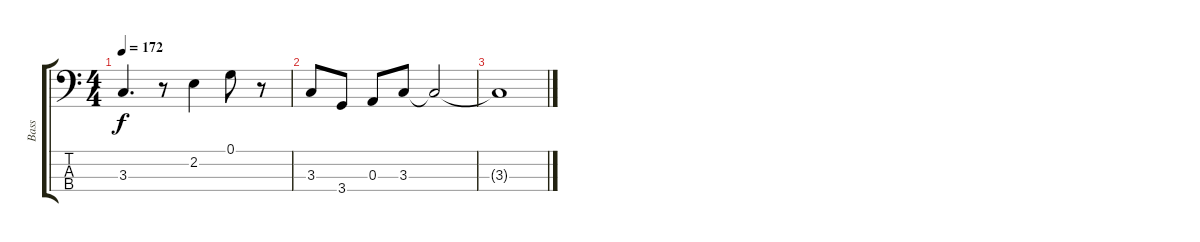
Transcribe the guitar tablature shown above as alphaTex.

\track ("Bass" "Bass") {instrument acousticbass}
\staff {score tabs}
\tuning (G2 D2 A1 E1) {hide}
\ts (4 4)
\tempo 172
\clef f4
\ks c
3.3.4{d dy f} r.8 2.2.4 0.1.8 r.8 |
3.3.8 3.4.8 0.3.8 3.3.8 3.3{t}.2 |
3.3{t}.1
